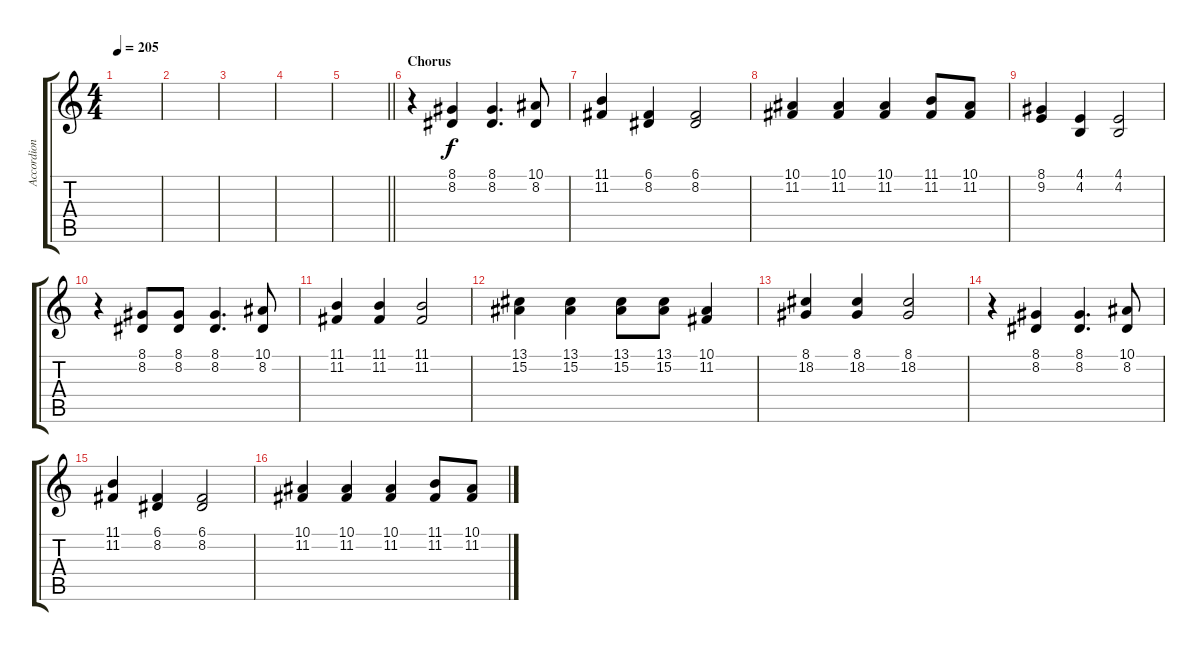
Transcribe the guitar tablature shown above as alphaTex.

\track ("Accordion" "Accordion") {instrument accordion}
\staff {score tabs}
\tuning (C4 G3 Eb3 Bb2 F2 C2) {hide}
\ts (4 4)
\tempo 205
\clef g2
\ks c
|
|
|
|
\barLineRight lightlight
|
\section ("" "Chorus")
r.4 (8.1 8.2).4 (8.1 8.2).4{d} (10.1 8.2).8 |
(11.1 11.2).4 (6.1 8.2).4 (6.1 8.2).2 |
(10.1 11.2).4 (10.1 11.2).4 (10.1 11.2).4 (11.1 11.2).8 (10.1 11.2).8 |
(8.1 9.2).4 (4.1 4.2).4 (4.1 4.2).2 |
r.4 (8.1 8.2).8 (8.1 8.2).8 (8.1 8.2).4{d} (10.1 8.2).8 |
(11.1 11.2).4 (11.1 11.2).4 (11.1 11.2).2 |
(13.1 15.2).4 (13.1 15.2).4 (13.1 15.2).8 (13.1 15.2).8 (10.1 11.2).4 |
(8.1 18.2).4 (8.1 18.2).4 (8.1 18.2).2 |
r.4 (8.1 8.2).4 (8.1 8.2).4{d} (10.1 8.2).8 |
(11.1 11.2).4 (6.1 8.2).4 (6.1 8.2).2 |
(10.1 11.2).4 (10.1 11.2).4 (10.1 11.2).4 (11.1 11.2).8 (10.1 11.2).8
